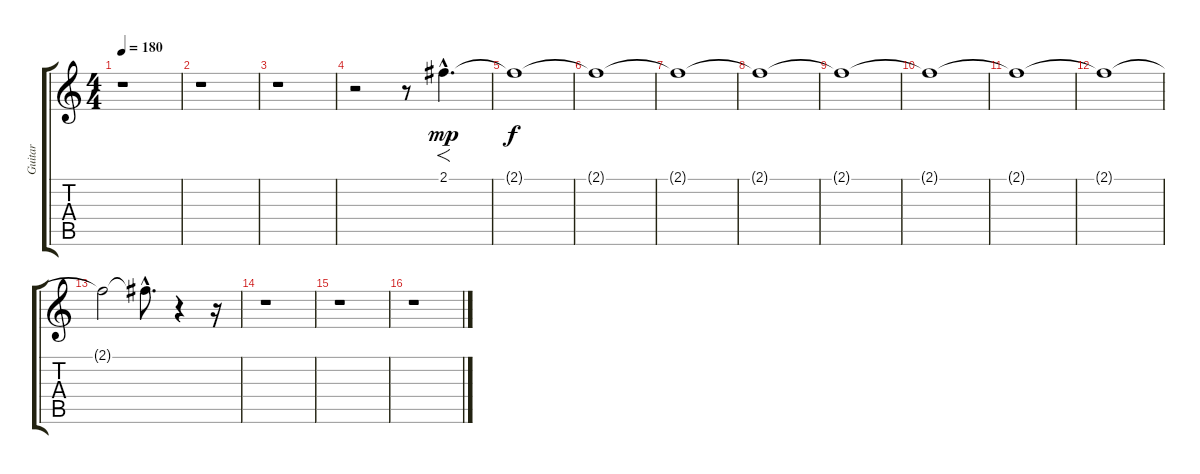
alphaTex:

\track ("Guitar" "Guitar") {instrument distortionguitar}
\staff {score tabs}
\tuning (E4 B3 G3 D3 A2 E2) {hide}
\ts (4 4)
\tempo 180
\clef g2
\ks c
r.1{dy mp instrument distortionguitar} |
r.1 |
r.1 |
r.2 r.8 2.1{hac}.4{f d} |
2.1{t}.1{dy f} |
2.1{t}.1 |
2.1{t}.1 |
2.1{t}.1 |
2.1{t}.1 |
2.1{t}.1 |
2.1{t}.1 |
2.1{t}.1 |
2.1{t}.2 2.1{hac t}.8{d} r.4 r.16 |
r.1 |
r.1 |
r.1
